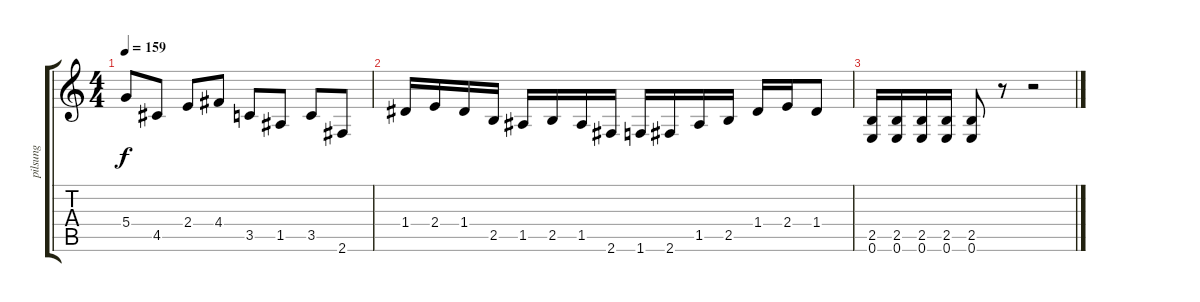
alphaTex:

\track ("pilsung" "pilsung") {instrument distortionguitar}
\staff {score tabs}
\tuning (E4 B3 G3 D3 A2 E2) {hide}
\ts (4 4)
\tempo 159
\clef g2
\ks c
5.4.8{dy f} 4.5.8 2.4.8 4.4.8 3.5.8 1.5.8 3.5.8 2.6.8 |
1.4.16 2.4.16 1.4.16 2.5.16 1.5.16 2.5.16 1.5.16 2.6.16 1.6.16 2.6.16 1.5.16 2.5.16 1.4.16 2.4.16 1.4.8 |
(2.5 0.6).16 (2.5 0.6).16 (2.5 0.6).16 (2.5 0.6).16 (2.5 0.6).8 r.8 r.2
